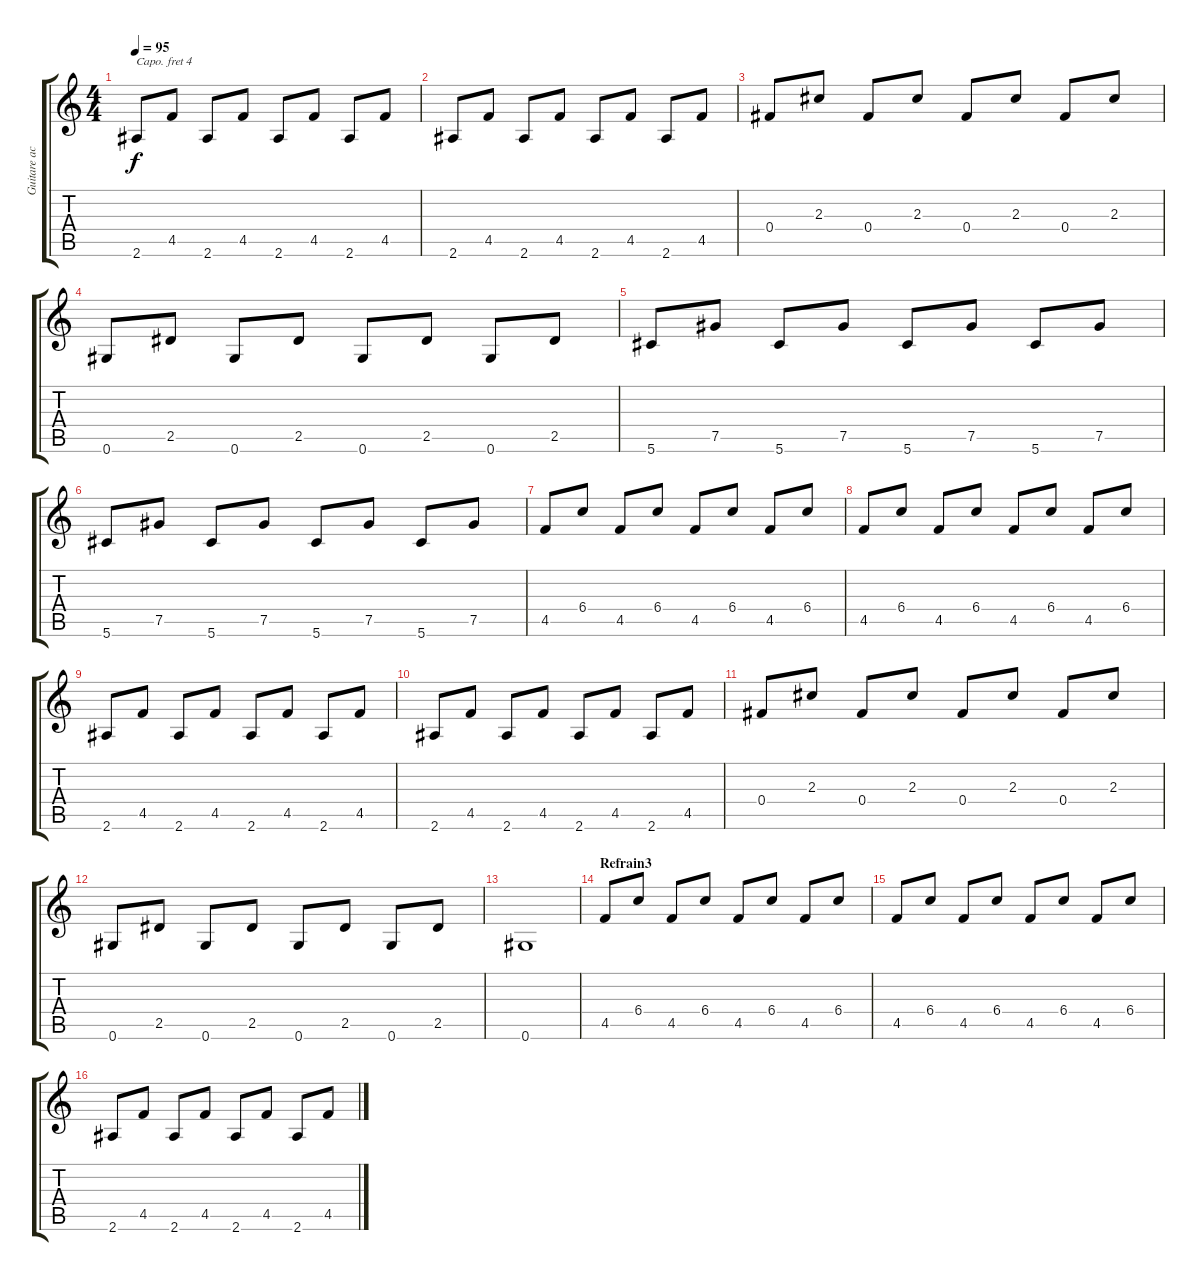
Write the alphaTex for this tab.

\track ("Guitare acoustique2" "Guitare ac") {instrument acousticguitarnylon}
\staff {score tabs}
\capo 4
\tuning (E4 B3 G3 D3 A2 E2) {hide}
\ts (4 4)
\tempo 95
\clef g2
\ks c
2.6.8{dy f} 4.5.8 2.6.8 4.5.8 2.6.8 4.5.8 2.6.8 4.5.8 |
2.6.8 4.5.8 2.6.8 4.5.8 2.6.8 4.5.8 2.6.8 4.5.8 |
0.4.8 2.3.8 0.4.8 2.3.8 0.4.8 2.3.8 0.4.8 2.3.8 |
0.6.8 2.5.8 0.6.8 2.5.8 0.6.8 2.5.8 0.6.8 2.5.8 |
5.6.8 7.5.8 5.6.8 7.5.8 5.6.8 7.5.8 5.6.8 7.5.8 |
5.6.8 7.5.8 5.6.8 7.5.8 5.6.8 7.5.8 5.6.8 7.5.8 |
4.5.8 6.4.8 4.5.8 6.4.8 4.5.8 6.4.8 4.5.8 6.4.8 |
4.5.8 6.4.8 4.5.8 6.4.8 4.5.8 6.4.8 4.5.8 6.4.8 |
2.6.8 4.5.8 2.6.8 4.5.8 2.6.8 4.5.8 2.6.8 4.5.8 |
2.6.8 4.5.8 2.6.8 4.5.8 2.6.8 4.5.8 2.6.8 4.5.8 |
0.4.8 2.3.8 0.4.8 2.3.8 0.4.8 2.3.8 0.4.8 2.3.8 |
0.6.8 2.5.8 0.6.8 2.5.8 0.6.8 2.5.8 0.6.8 2.5.8 |
0.6.1 |
\section ("" "Refrain3")
4.5.8 6.4.8 4.5.8 6.4.8 4.5.8 6.4.8 4.5.8 6.4.8 |
4.5.8 6.4.8 4.5.8 6.4.8 4.5.8 6.4.8 4.5.8 6.4.8 |
2.6.8 4.5.8 2.6.8 4.5.8 2.6.8 4.5.8 2.6.8 4.5.8
